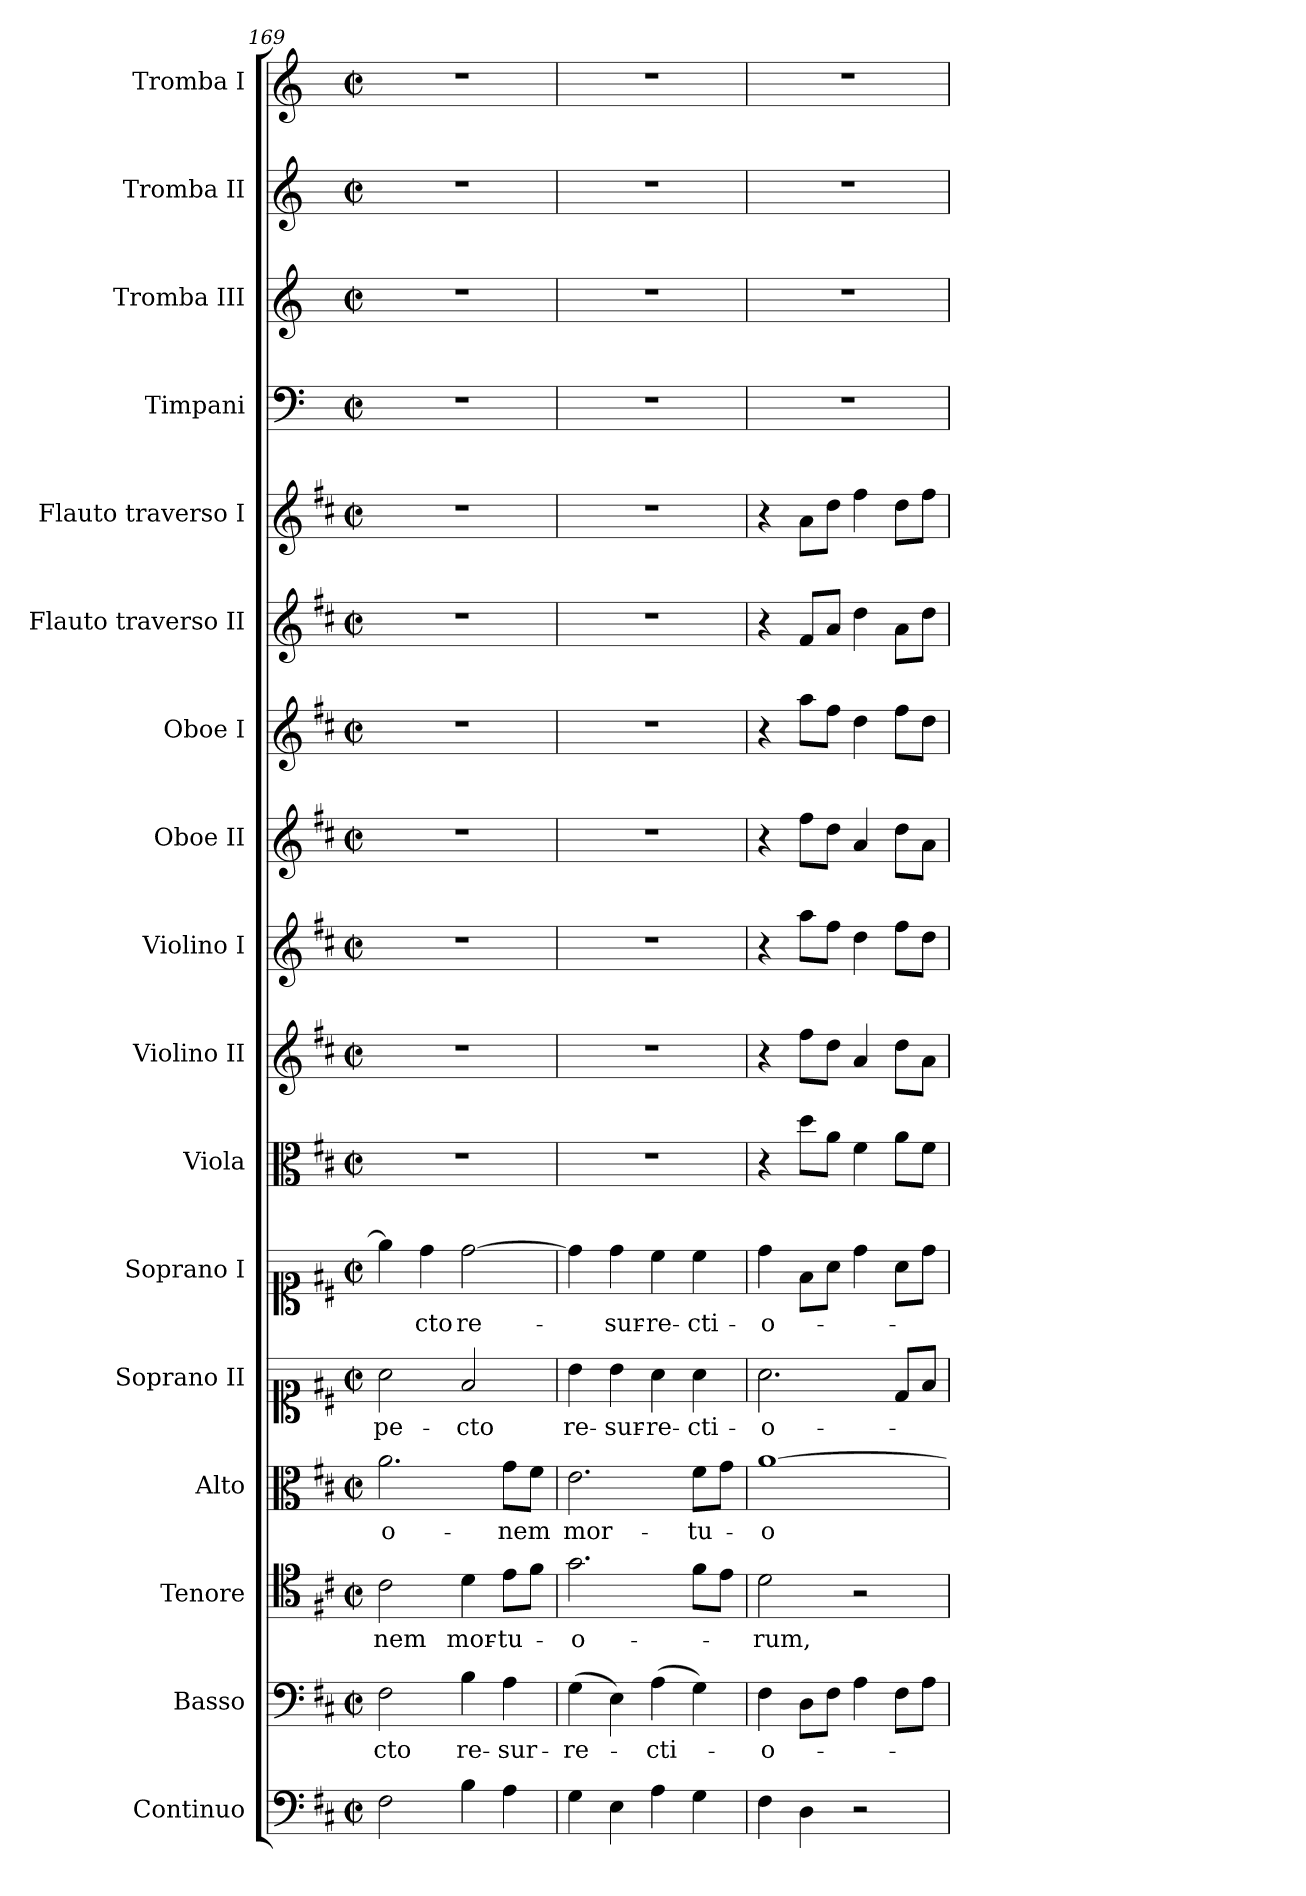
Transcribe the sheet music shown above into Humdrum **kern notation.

**kern	**kern	**text	**kern	**text	**kern	**text	**kern	**text	**kern	**text	**kern	**kern	**kern	**kern	**kern	**kern	**kern	**kern	**kern	**kern	**kern
*part17	*part16	*part16	*part15	*part15	*part14	*part14	*part13	*part13	*part12	*part12	*part11	*part10	*part9	*part8	*part7	*part6	*part5	*part4	*part3	*part2	*part1
*staff17	*staff16	*staff16	*staff15	*staff15	*staff14	*staff14	*staff13	*staff13	*staff12	*staff12	*staff11	*staff10	*staff9	*staff8	*staff7	*staff6	*staff5	*staff4	*staff3	*staff2	*staff1
*I"Continuo	*I"Basso	*	*I"Tenore	*	*I"Alto	*	*I"Soprano II	*	*I"Soprano I	*	*I"Viola	*I"Violino II	*I"Violino I	*I"Oboe II	*I"Oboe I	*I"Flauto traverso II	*I"Flauto traverso I	*I"Timpani	*I"Tromba III	*I"Tromba II	*I"Tromba I
*I'Cont.	*I'B.	*	*I'T.	*	*I'A.	*	*I'S. II	*	*I'S. I	*	*I'Vla.	*I'Vln. II	*I'Vln. I	*I'Ob. II	*I'Ob. I	*I'Fl. trv. II	*I'Fl. trv. I	*I'Timp.	*I'Tr. III	*I'Tr. II	*I'Tr. I
*clefF4	*clefF4	*	*clefC4	*	*clefC3	*	*clefC1	*	*clefC1	*	*clefC3	*clefG2	*clefG2	*clefG2	*clefG2	*clefG2	*clefG2	*clefF4	*clefG2	*clefG2	*clefG2
*	*	*	*	*	*	*	*	*	*	*	*	*	*	*	*	*	*	*ITrd-1c-2	*ITrd-1c-2	*ITrd-1c-2	*ITrd-1c-2
*k[f#c#]	*k[f#c#]	*	*k[f#c#]	*	*k[f#c#]	*	*k[f#c#]	*	*k[f#c#]	*	*k[f#c#]	*k[f#c#]	*k[f#c#]	*k[f#c#]	*k[f#c#]	*k[f#c#]	*k[f#c#]	*k[f#c#]	*k[f#c#]	*k[f#c#]	*k[f#c#]
*M2/2	*M2/2	*	*M2/2	*	*M2/2	*	*M2/2	*	*M2/2	*	*M2/2	*M2/2	*M2/2	*M2/2	*M2/2	*M2/2	*M2/2	*M2/2	*M2/2	*M2/2	*M2/2
*met(c|)	*met(c|)	*	*met(c|)	*	*met(c|)	*	*met(c|)	*	*met(c|)	*	*met(c|)	*met(c|)	*met(c|)	*met(c|)	*met(c|)	*met(c|)	*met(c|)	*met(c|)	*met(c|)	*met(c|)	*met(c|)
=169	=169	=169	=169	=169	=169	=169	=169	=169	=169	=169	=169	=169	=169	=169	=169	=169	=169	=169	=169	=169	=169
2F#\	2F#\	-cto	2c#\	-nem	2.a\	-o-	2a\	-pe-	4ee\]	.	1r	1r	1r	1r	1r	1r	1r	1r	1r	1r	1r
.	.	.	.	.	.	.	.	.	4dd\	-cto	.	.	.	.	.	.	.	.	.	.	.
4B\	4B\	re-	4d\	mor-	.	.	2f#/	-cto	[2dd\	re-	.	.	.	.	.	.	.	.	.	.	.
4A\	4A\	-sur-	8e\L	-tu-	8g\L	-nem	.	.	.	.	.	.	.	.	.	.	.	.	.	.	.
.	.	.	8f#\J	.	8f#\J	.	.	.	.	.	.	.	.	.	.	.	.	.	.	.	.
=170	=170	=170	=170	=170	=170	=170	=170	=170	=170	=170	=170	=170	=170	=170	=170	=170	=170	=170	=170	=170	=170
4G\	(4G\	-re-	2.g\	-o-	2.e\	mor-	4b\	re-	4dd\]	.	1r	1r	1r	1r	1r	1r	1r	1r	1r	1r	1r
4E\	4E\)	.	.	.	.	.	4b\	-sur-	4dd\	-sur-	.	.	.	.	.	.	.	.	.	.	.
4A\	(4A\	-cti-	.	.	.	.	4a\	-re-	4cc#\	-re-	.	.	.	.	.	.	.	.	.	.	.
4G\	4G\)	.	8f#\L	.	8f#\L	-tu-	4a\	-cti-	4cc#\	-cti-	.	.	.	.	.	.	.	.	.	.	.
.	.	.	8e\J	.	8g\J	.	.	.	.	.	.	.	.	.	.	.	.	.	.	.	.
=171	=171	=171	=171	=171	=171	=171	=171	=171	=171	=171	=171	=171	=171	=171	=171	=171	=171	=171	=171	=171	=171
4F#\	4F#\	-o-	2d\	-rum,	[1a	-o-	2.a\	-o-	4dd\	-o-	4r	4r	4r	4r	4r	4r	4r	1r	1r	1r	1r
4D\	8D\L	.	.	.	.	.	.	.	8f#\L	.	8dd\L	8ff#\L	8aa\L	8ff#\L	8aa\L	8f#/L	8a\L	.	.	.	.
.	8F#\J	.	.	.	.	.	.	.	8a\J	.	8a\J	8dd\J	8ff#\J	8dd\J	8ff#\J	8a/J	8dd\J	.	.	.	.
2r	4A\	.	2r	.	.	.	.	.	4dd\	.	4f#\	4a/	4dd\	4a/	4dd\	4dd\	4ff#\	.	.	.	.
.	8F#\L	.	.	.	.	.	8d/L	.	8a\L	.	8a\L	8dd\L	8ff#\L	8dd\L	8ff#\L	8a\L	8dd\L	.	.	.	.
.	8A\J	.	.	.	.	.	8f#/J	.	8dd\J	.	8f#\J	8a\J	8dd\J	8a\J	8dd\J	8dd\J	8ff#\J	.	.	.	.
=	=	=	=	=	=	=	=	=	=	=	=	=	=	=	=	=	=	=	=	=	=
*-	*-	*-	*-	*-	*-	*-	*-	*-	*-	*-	*-	*-	*-	*-	*-	*-	*-	*-	*-	*-	*-
